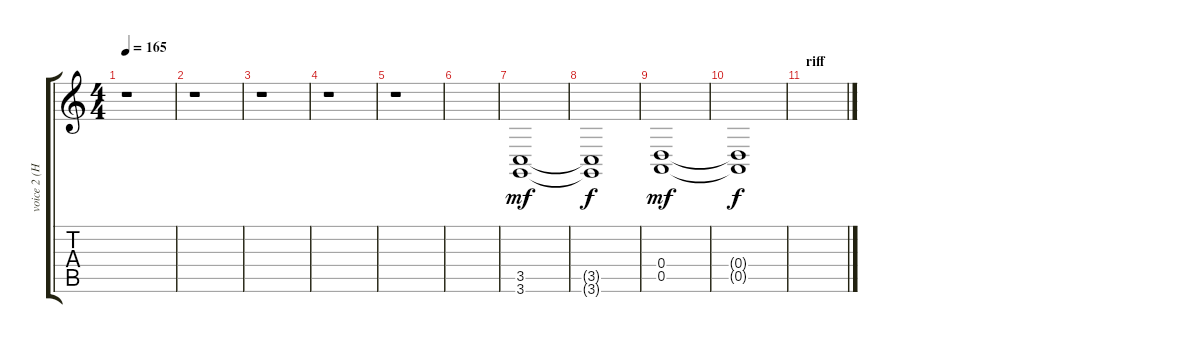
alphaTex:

\track ("voice 2 (Hughes)" "voice 2 (H") {instrument piccolo}
\staff {score tabs}
\tuning (E4 B3 G3 D3 A2 E2) {hide}
\ts (4 4)
\tempo 165
\clef g2
\ks c
r.1{dy mp} |
r.1 |
r.1 |
r.1 |
r.1 |
|
(3.5 3.6).1{dy mf} |
(3.5{t} 3.6{t}).1{dy f} |
(0.4 0.5).1{dy mf} |
(0.4{t} 0.5{t}).1{dy f} |
\section ("" "riff")
